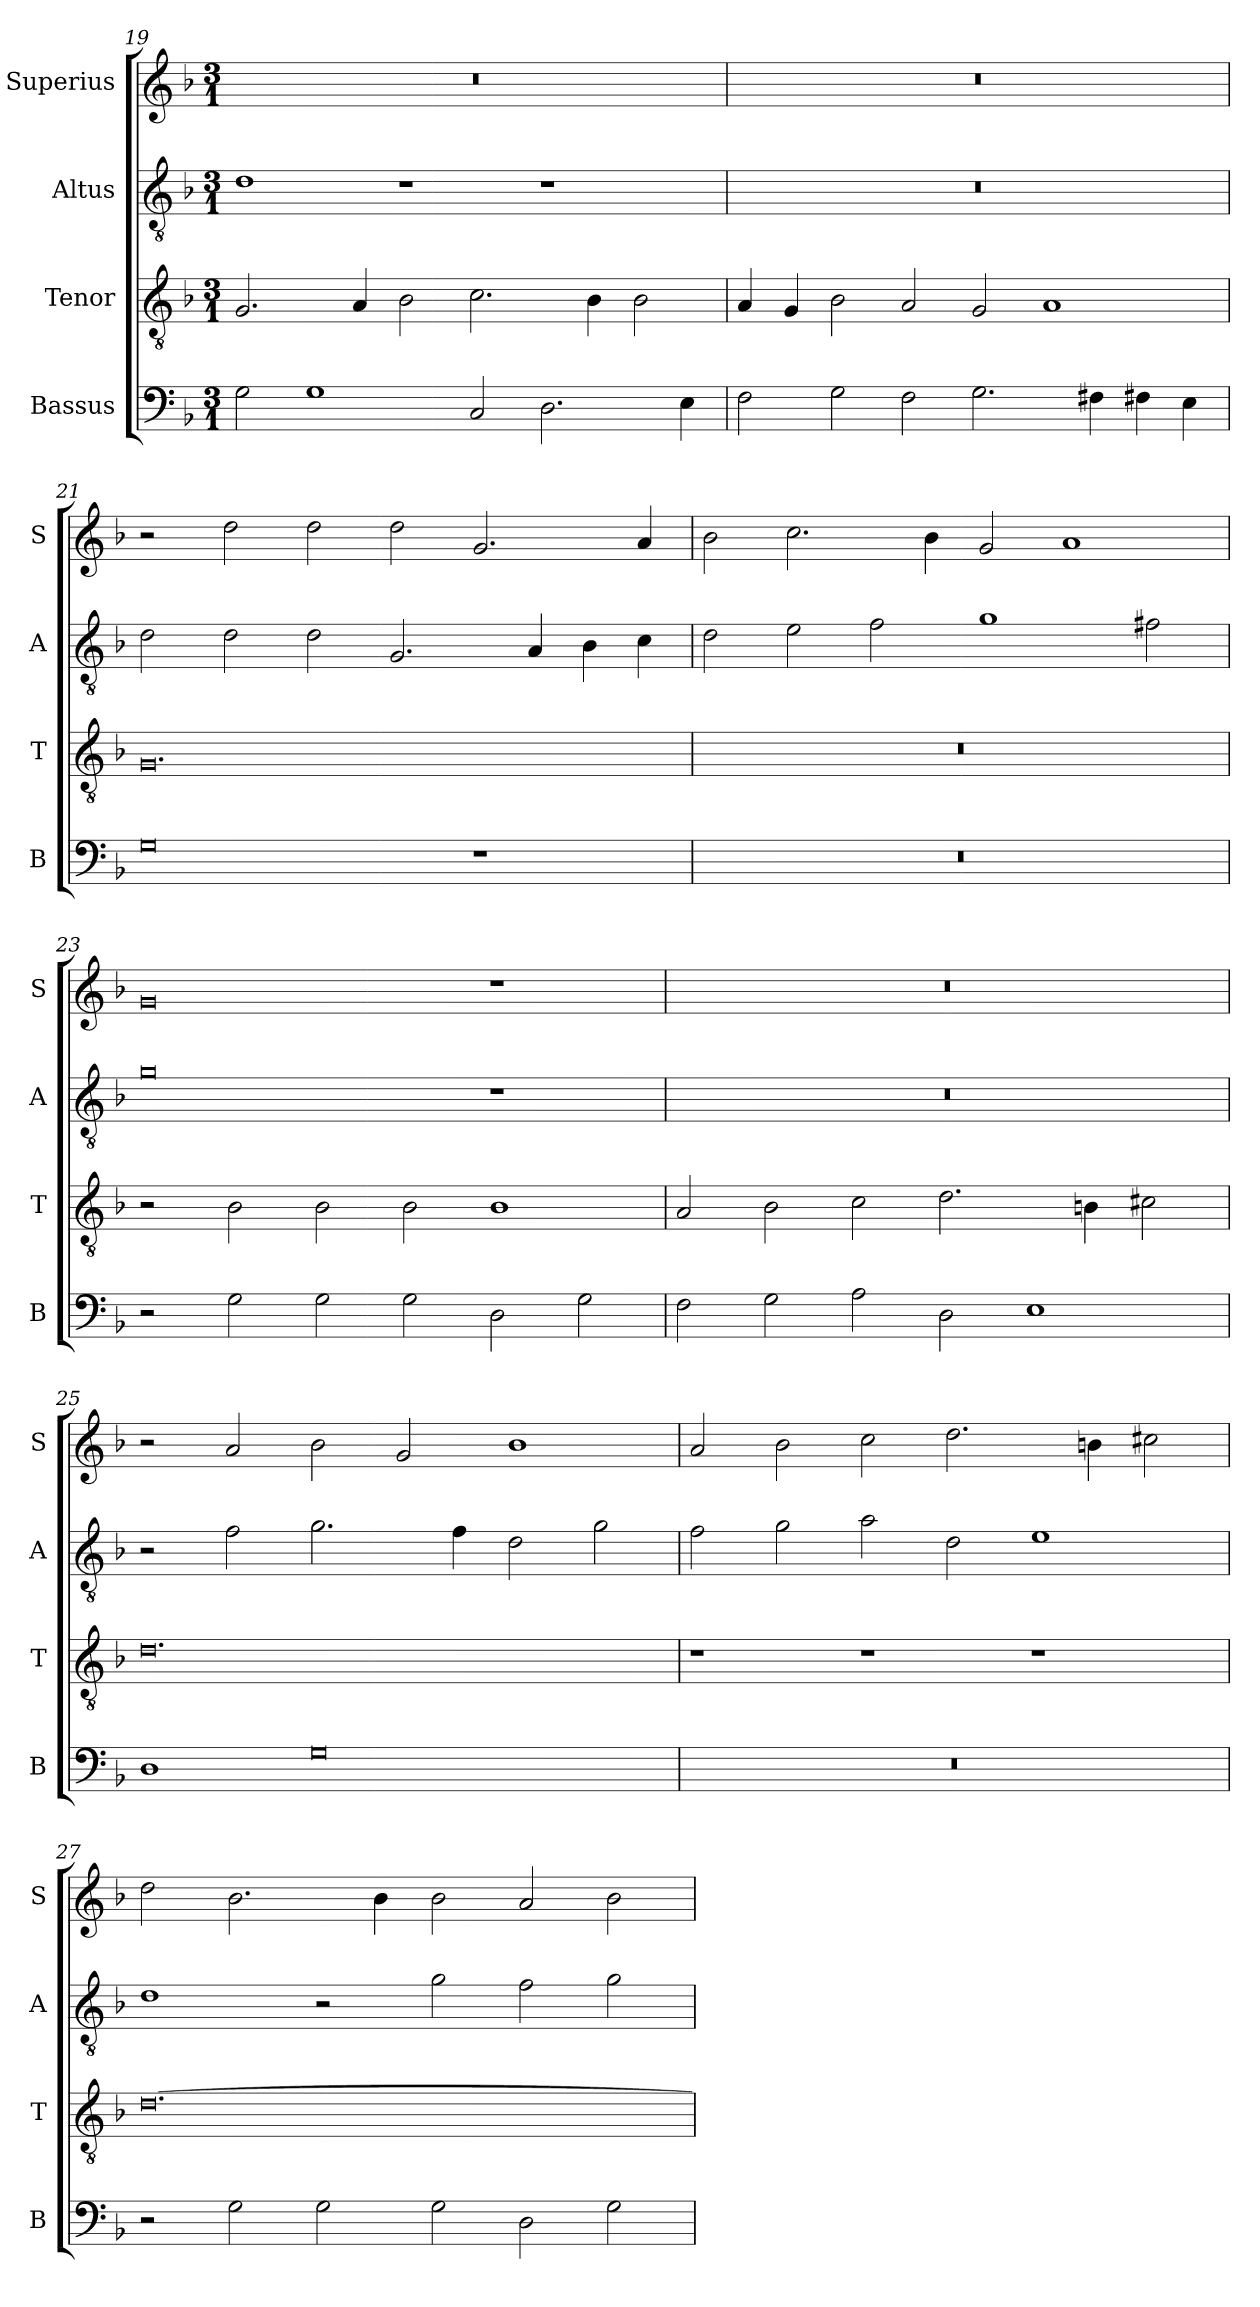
**kern	**kern	**kern	**kern
*part4	*part3	*part2	*part1
*staff4	*staff3	*staff2	*staff1
*I"Bassus	*I"Tenor	*I"Altus	*I"Superius
*I'B	*I'T	*I'A	*I'S
*clefF4	*clefGv2	*clefGv2	*clefG2
*k[b-]	*k[b-]	*k[b-]	*k[b-]
*M3/1	*M3/1	*M3/1	*M3/1
=19	=19	=19	=19
2G\	2.G/	1d	0.r
1G	.	.	.
.	4A/	.	.
.	2B-\	1r	.
2C/	2.c\	.	.
2.D\	.	1r	.
.	4B-\	.	.
.	2B-\	.	.
4E\	.	.	.
=20	=20	=20	=20
2F\	4A/	0.r	0.r
.	4G/	.	.
2G\	2B-\	.	.
2F\	2A/	.	.
2.G\	2G/	.	.
.	1A	.	.
4F#X\	.	.	.
4F#X\	.	.	.
4E\	.	.	.
=21	=21	=21	=21
0G	0.G	2d\	2r
.	.	2d\	2dd\
.	.	2d\	2dd\
.	.	2.G/	2dd\
1r	.	.	2.g/
.	.	4A/	.
.	.	4B-\	.
.	.	4c\	4a/
=22	=22	=22	=22
0.r	0.r	2d\	2b-\
.	.	2e\	2.cc\
.	.	2f\	.
.	.	.	4b-\
.	.	1g	2g/
.	.	.	1a
.	.	2f#X\	.
=23	=23	=23	=23
2r	2r	0g	0g
2G\	2B-\	.	.
2G\	2B-\	.	.
2G\	2B-\	.	.
2D\	1B-	1r	1r
2G\	.	.	.
=24	=24	=24	=24
2F\	2A/	0.r	0.r
2G\	2B-\	.	.
2A\	2c\	.	.
2D\	2.d\	.	.
1E	.	.	.
.	4Bn\	.	.
.	2c#X\	.	.
=25	=25	=25	=25
1D	0.d	2r	2r
.	.	2f\	2a/
0G	.	2.g\	2b-\
.	.	.	2g/
.	.	4f\	.
.	.	2d\	1b-
.	.	2g\	.
=26	=26	=26	=26
0.r	1r	2f\	2a/
.	.	2g\	2b-\
.	1r	2a\	2cc\
.	.	2d\	2.dd\
.	1r	1e	.
.	.	.	4bn\
.	.	.	2cc#X\
=27	=27	=27	=27
2r	[0.d	1d	2dd\
2G\	.	.	2.b-\
2G\	.	2r	.
.	.	.	4b-\
2G\	.	2g\	2b-\
2D\	.	2f\	2a/
2G\	.	2g\	2b-\
=	=	=	=
*-	*-	*-	*-
